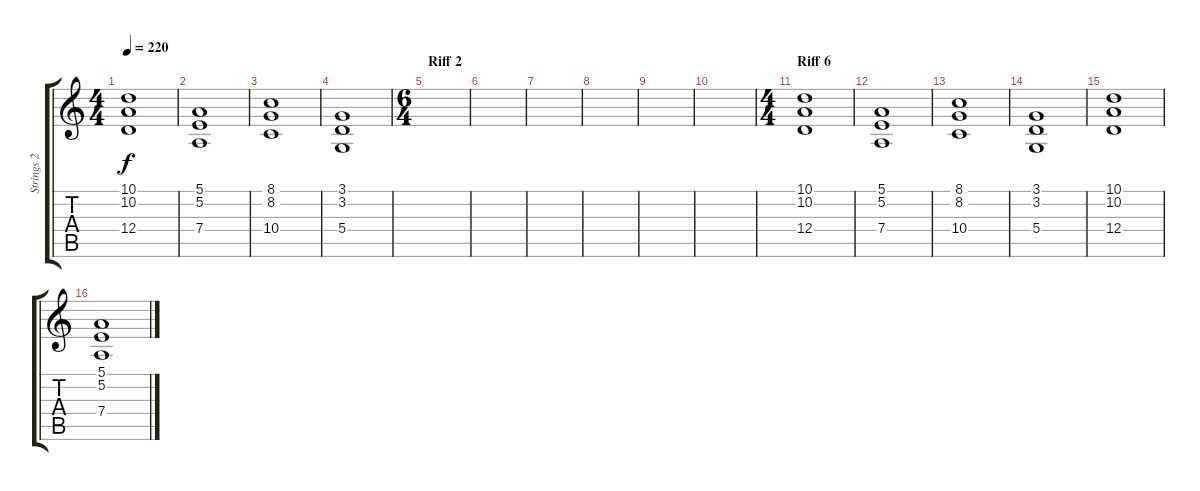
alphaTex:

\track ("Strings 2" "Strings 2") {instrument stringensemble2}
\staff {score tabs}
\tuning (E4 B3 G3 D3 A2 E2) {hide}
\ts (4 4)
\tempo 220
\clef g2
\ks c
(10.1 10.2 12.4).1{dy f} |
(5.1 5.2 7.4).1 |
(8.1 8.2 10.4).1 |
(3.1 3.2 5.4).1 |
\ts (6 4)
\section ("" "Riff 2")
|
|
|
|
|
|
\ts (4 4)
\section ("" "Riff 6")
(10.1 10.2 12.4).1 |
(5.1 5.2 7.4).1 |
(8.1 8.2 10.4).1 |
(3.1 3.2 5.4).1 |
(10.1 10.2 12.4).1 |
(5.1 5.2 7.4).1
